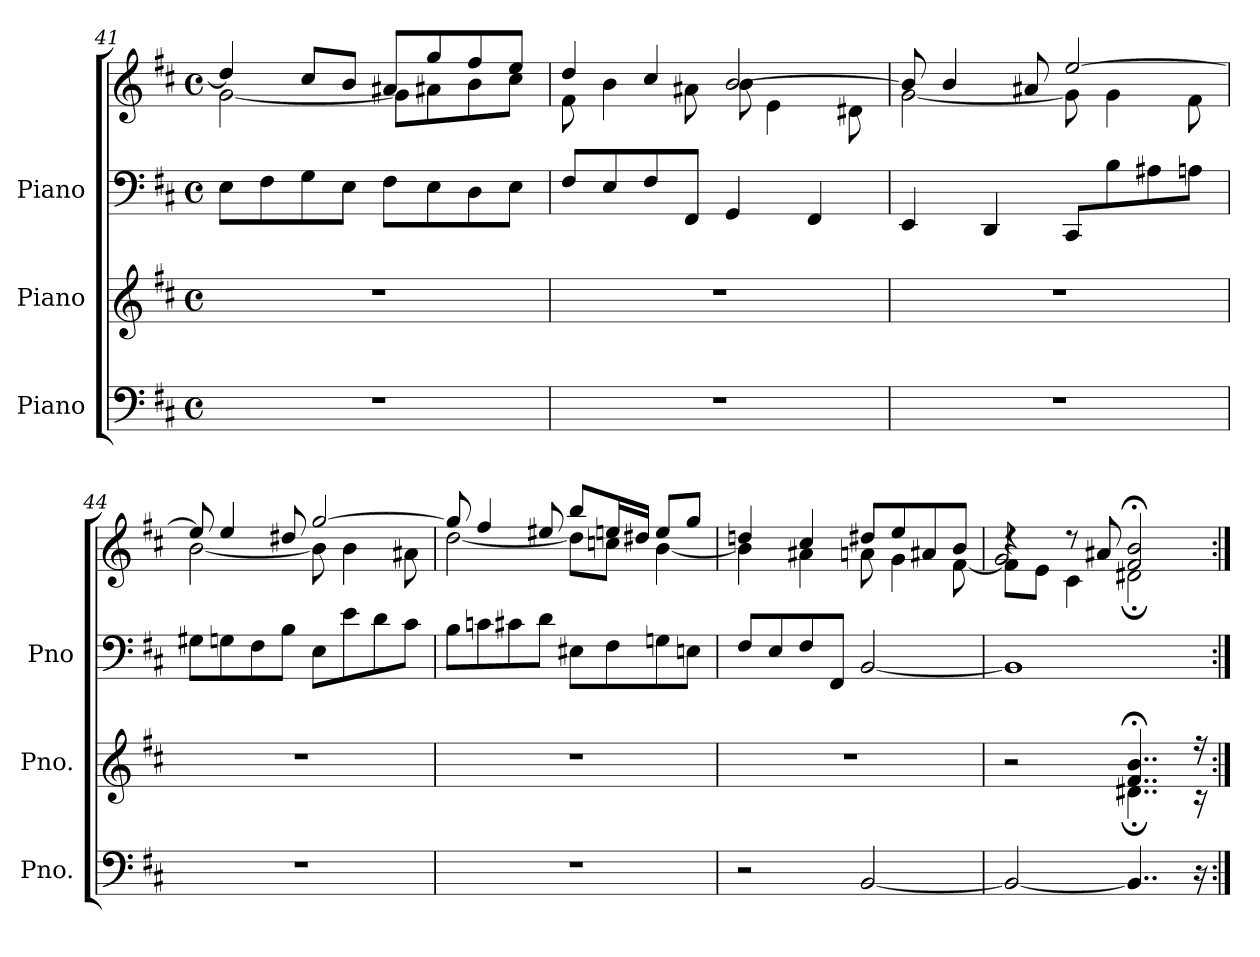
**kern	**kern	**kern	**kern
*part3	*part2	*part1	*part1
*staff4	*staff3	*staff2	*staff1
*I"Piano	*I"Piano	*I"Piano	*
*I'Pno.	*I'Pno.	*I'Pno	*
*clefF4	*clefG2	*clefF4	*clefG2
*k[f#c#]	*k[f#c#]	*k[f#c#]	*k[f#c#]
*M4/4	*M4/4	*M4/4	*M4/4
*met(c)	*met(c)	*met(c)	*met(c)
=41	=41	=41	=41
*	*	*	*^
1r	1r	8E\L	4dd/]	[2g\
.	.	8F#\	.	.
.	.	8G\	8cc#/L	.
.	.	8E\J	8b/J	.
.	.	8F#\L	8a#X/L	8g\L]
.	.	8E\	8gg/	8a#X\
.	.	8D\	8ff#/	8b\
.	.	8E\J	8ee/J	8cc#\J
!!LO:LB:g=z	!!
=42	=42	=42	=42	=42
1r	1r	8F#/L	4dd/	8f#\
.	.	8E/	.	4b\
.	.	8F#/	4cc#/	.
.	.	8FF#/J	.	8a#X\
.	.	4GG/	[2b/	8b\
.	.	.	.	4e\
.	.	4FF#/	.	.
.	.	.	.	8d#X\
=43	=43	=43	=43	=43
1r	1r	4EE/	8b/]	[2g\
.	.	.	4b/	.
.	.	4DD/	.	.
.	.	.	8a#X/	.
.	.	8CC#/L	[2ee/	8g\]
.	.	8B\	.	4g\
.	.	8A#X\	.	.
.	.	8An\J	.	8f#\
=44	=44	=44	=44	=44
1r	1r	8G#X\L	8ee/]	[2b\
.	.	8Gn\	4ee/	.
.	.	8F#\	.	.
.	.	8B\J	8dd#X/	.
.	.	8E\L	[2gg/	8b\]
.	.	8e\	.	4b\
.	.	8d\	.	.
.	.	8c#\J	.	8a#X\
=45	=45	=45	=45	=45
1r	1r	8B\L	8gg/]	[2dd\
.	.	8cn\	4ff#/	.
.	.	8c#X\	.	.
.	.	8d\J	8ee#X/	.
.	.	8E#X\L	8bb/L	8dd\L]
.	.	8F#\	16een/L	8ccn\J
.	.	.	16dd#X/JJ	.
.	.	8Gn\	8ee/L	[4b\
.	.	8En\J	8gg/J	.
!!LO:PB:g=z	!!
=46	=46	=46	=46	=46
2r	1r	8F#/L	4ddn/	4b\]
.	.	8E/	.	.
.	.	8F#/	4cc#/	4a#X\
.	.	8FF#/J	.	.
[2BB/	.	[2BB/	8dd#X/L	8an\
.	.	.	8ee/	4g\
.	.	.	8a#X/	.
.	.	.	8b/J	[8f#\
*	*	*	*v	*v
=47	=47	=47	=47
*	*	*	*MM43
*	*^	*	*^
*	*	*	*	*	*^
2BB/_	2r	2ryy	1BB]	4rdd	8f#\L]	2g/
.	.	.	.	.	8e\J	.
*	*	*	*	*MM40	*	*
.	.	.	.	8rdd	4c#\	.
.	.	.	.	8a#X/	.	.
4..BB/]	4..f#/;< 4..b/;<	4..d#X;\	.	2f#/;< 2b/;<	2d#X;\	2ryy
16r	16r	16r	.	.	.	.
*	*v	*v	*	*v	*v	*v
=:|!	=:|!	=:|!	=:|!
*-	*-	*-	*-
